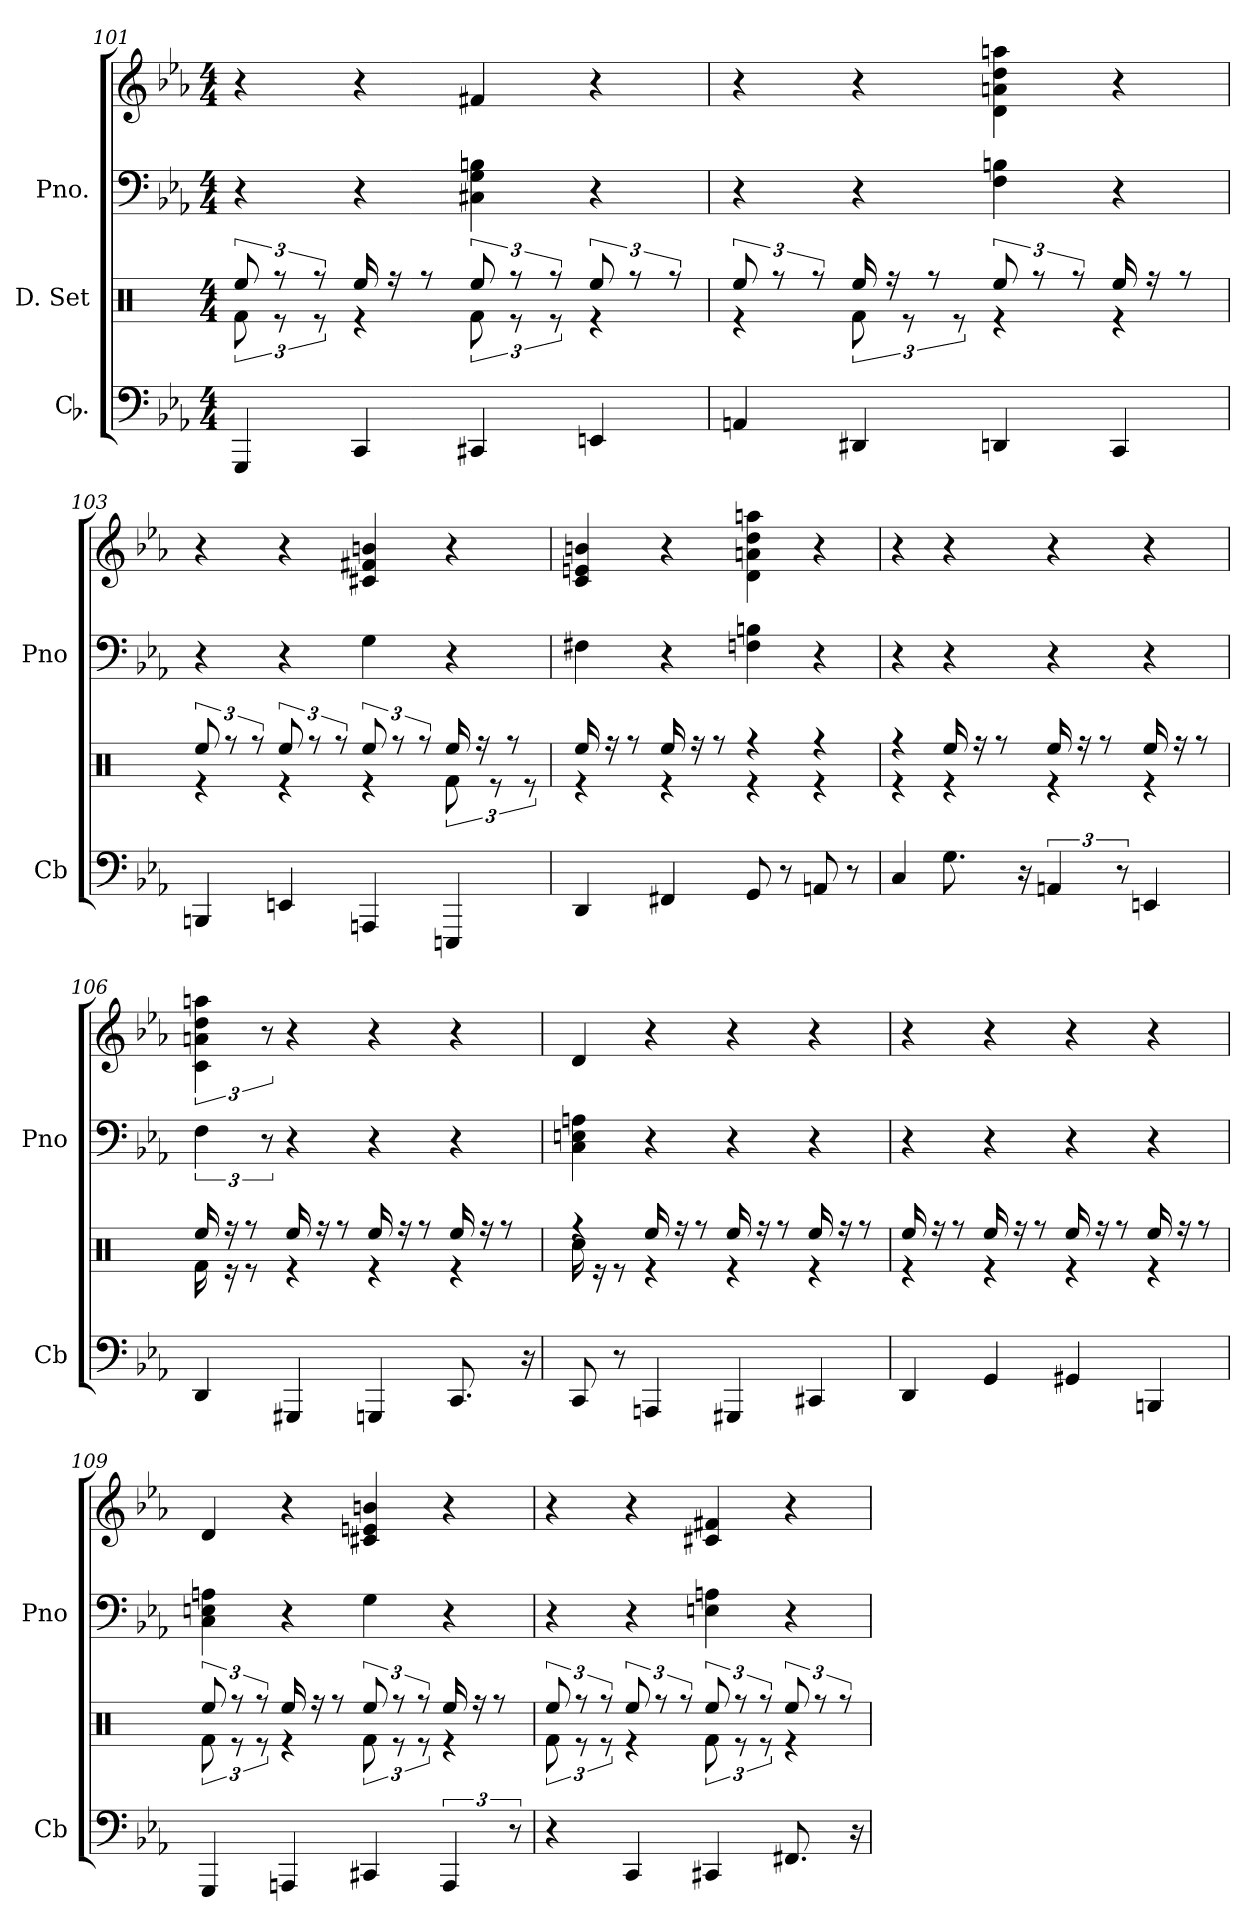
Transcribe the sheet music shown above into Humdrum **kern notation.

**kern	**kern	**kern	**kern
*part3	*part2	*part1	*part1
*staff4	*staff3	*staff2	*staff1
*I"Cb.	*I"D. Set	*I"Pno.	*
*I'Cb	*	*I'Pno	*
*clefF4	*clefX	*clefF4	*clefG2
*k[b-e-a-]	*k[]	*k[b-e-a-]	*k[b-e-a-]
*M4/4	*M4/4	*M4/4	*M4/4
=101	=101	=101	=101
*	*^	*	*
4GGG	12Rf\	12Ree/	4r	4r
.	12re	12rff	.	.
.	12re	12rff	.	.
4CC	4re	16Ree/	4r	4r
.	.	16rff	.	.
.	.	8rff	.	.
4CC#X	12Rf\	12Ree/	4C#X 4G 4Bn	4f#X
.	12re	12rff	.	.
.	12re	12rff	.	.
4EEn	4re	12Ree/	4r	4r
.	.	12rff	.	.
.	.	12rff	.	.
=102	=102	=102	=102	=102
4AAn	4re	12Ree/	4r	4r
.	.	12rff	.	.
.	.	12rff	.	.
4DD#X	12Rf\	16Ree/	4r	4r
.	.	16rff	.	.
.	12re	.	.	.
.	.	8rff	.	.
.	12re	.	.	.
4DDn	4re	12Ree/	4F 4Bn	4d 4an 4dd 4aan
.	.	12rff	.	.
.	.	12rff	.	.
4CC	4re	16Ree/	4r	4r
.	.	16rff	.	.
.	.	8rff	.	.
=103	=103	=103	=103	=103
4BBBn	4re	12Ree/	4r	4r
.	.	12rff	.	.
.	.	12rff	.	.
4EEn	4re	12Ree/	4r	4r
.	.	12rff	.	.
.	.	12rff	.	.
4AAAn	4re	12Ree/	4G	4c#X 4f#X 4bn
.	.	12rff	.	.
.	.	12rff	.	.
4EEEn	12Rf\	16Ree/	4r	4r
.	.	16rff	.	.
.	12re	.	.	.
.	.	8rff	.	.
.	12re	.	.	.
=104	=104	=104	=104	=104
4DD	4re	16Ree/	4F#X	4c 4en 4bn
.	.	16rff	.	.
.	.	8rff	.	.
4FF#X	4re	16Ree/	4r	4r
.	.	16rff	.	.
.	.	8rff	.	.
8GG	4re	4rff	4Fn 4Bn	4d 4an 4dd 4aan
8r	.	.	.	.
8AAn	4re	4rff	4r	4r
8r	.	.	.	.
=105	=105	=105	=105	=105
4C	4re	4rff	4r	4r
8.G	4re	16Ree/	4r	4r
.	.	16rff	.	.
.	.	8rff	.	.
16r	.	.	.	.
6AAn	4re	16Ree/	4r	4r
.	.	16rff	.	.
.	.	8rff	.	.
12r	.	.	.	.
4EEn	4re	16Ree/	4r	4r
.	.	16rff	.	.
.	.	8rff	.	.
=106	=106	=106	=106	=106
4DD	16Rf\	16Ree/	6F	6c 6an 6dd 6aan
.	16re	16rff	.	.
.	8re	8rff	.	.
.	.	.	12r	12r
4GGG#X	4re	16Ree/	4r	4r
.	.	16rff	.	.
.	.	8rff	.	.
4GGGn	4re	16Ree/	4r	4r
.	.	16rff	.	.
.	.	8rff	.	.
8.CC	4re	16Ree/	4r	4r
.	.	16rff	.	.
.	.	8rff	.	.
16r	.	.	.	.
=107	=107	=107	=107	=107
8CC	16Rcc\	4rff	4C 4En 4An	4d
.	16re	.	.	.
8r	8re	.	.	.
4AAAn	4re	16Ree/	4r	4r
.	.	16rff	.	.
.	.	8rff	.	.
4GGG#X	4re	16Ree/	4r	4r
.	.	16rff	.	.
.	.	8rff	.	.
4CC#X	4re	16Ree/	4r	4r
.	.	16rff	.	.
.	.	8rff	.	.
=108	=108	=108	=108	=108
4DD	4re	16Ree/	4r	4r
.	.	16rff	.	.
.	.	8rff	.	.
4GG	4re	16Ree/	4r	4r
.	.	16rff	.	.
.	.	8rff	.	.
4GG#X	4re	16Ree/	4r	4r
.	.	16rff	.	.
.	.	8rff	.	.
4BBBn	4re	16Ree/	4r	4r
.	.	16rff	.	.
.	.	8rff	.	.
=109	=109	=109	=109	=109
4GGG	12Rf\	12Ree/	4C 4En 4An	4d
.	12re	12rff	.	.
.	12re	12rff	.	.
4AAAn	4re	16Ree/	4r	4r
.	.	16rff	.	.
.	.	8rff	.	.
4CC#X	12Rf\	12Ree/	4G	4c#X 4en 4bn
.	12re	12rff	.	.
.	12re	12rff	.	.
6AAA	4re	16Ree/	4r	4r
.	.	16rff	.	.
.	.	8rff	.	.
12r	.	.	.	.
=110	=110	=110	=110	=110
4r	12Rf\	12Ree/	4r	4r
.	12re	12rff	.	.
.	12re	12rff	.	.
4CC	4re	12Ree/	4r	4r
.	.	12rff	.	.
.	.	12rff	.	.
4CC#X	12Rf\	12Ree/	4En 4An	4c#X 4f#X
.	12re	12rff	.	.
.	12re	12rff	.	.
8.FF#X	4re	12Ree/	4r	4r
.	.	12rff	.	.
.	.	12rff	.	.
16r	.	.	.	.
*	*v	*v	*	*
=	=	=	=
*-	*-	*-	*-
